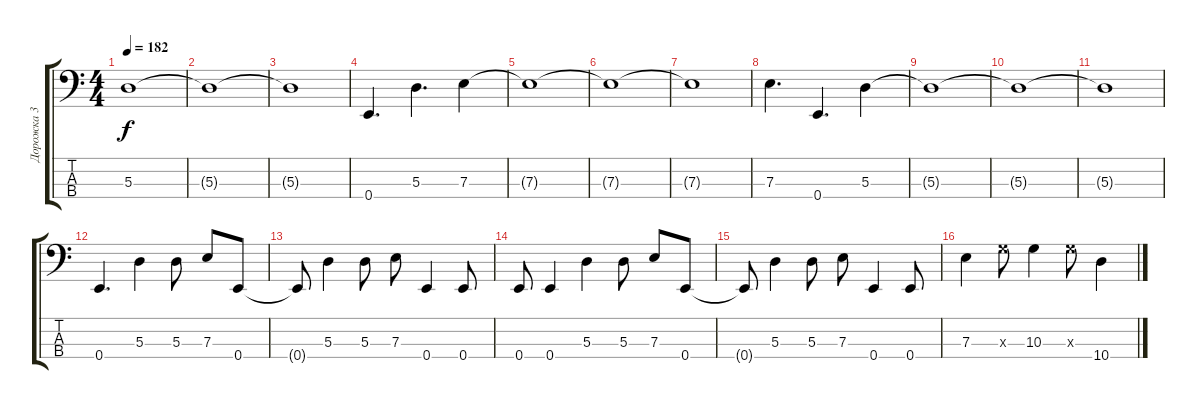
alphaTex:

\track ("Дорожка 3" "Дорожка 3") {instrument electricbasspick}
\staff {score tabs}
\tuning (G2 D2 A1 E1) {hide}
\ts (4 4)
\tempo 182
\clef f4
\ks c
5.3{t}.1{dy f} |
5.3{t}.1 |
5.3{t}.1 |
0.4.4{d} 5.3.4{d} 7.3.4 |
7.3{t}.1 |
7.3{t}.1 |
7.3{t}.1 |
7.3.4{d} 0.4.4{d} 5.3.4 |
5.3{t}.1 |
5.3{t}.1 |
5.3{t}.1 |
0.4.4{d} 5.3.4 5.3.8 7.3.8 0.4.8 |
0.4{t}.8 5.3.4 5.3.8 7.3.8 0.4.4 0.4.8 |
0.4.8 0.4.4 5.3.4 5.3.8 7.3.8 0.4.8 |
0.4{t}.8 5.3.4 5.3.8 7.3.8 0.4.4 0.4.8 |
7.3.4 10.3{x}.8 10.3.4 10.3{x}.8 10.4.4
